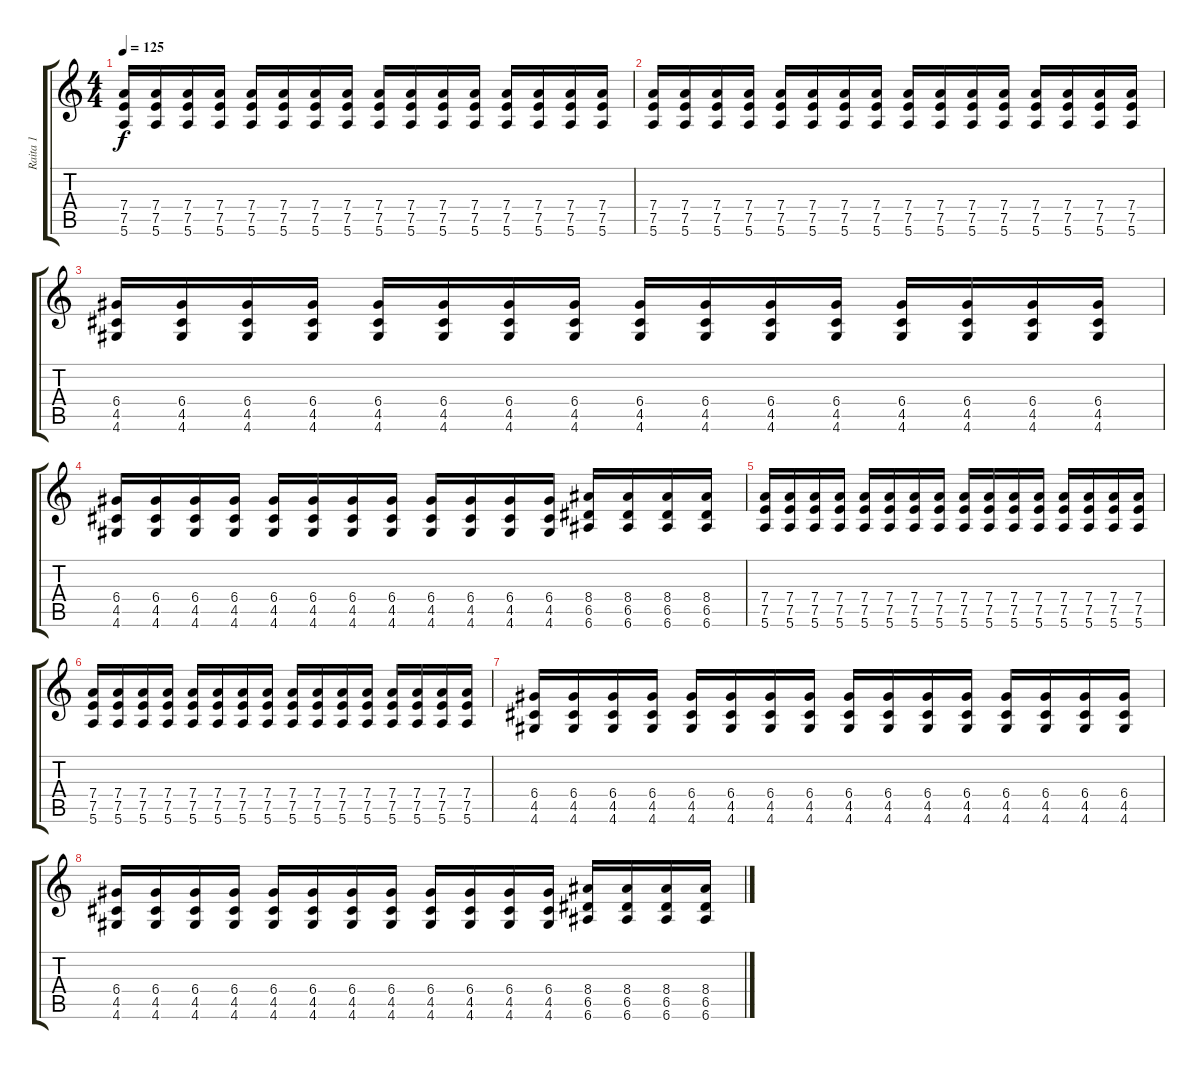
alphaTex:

\track ("Raita 1" "Raita 1") {instrument distortionguitar}
\staff {score tabs}
\tuning (E4 B3 G3 D3 A2 E2) {hide}
\ts (4 4)
\tempo 125
\clef g2
\ks c
(7.4 7.5 5.6).16{dy f} (7.4 7.5 5.6).16 (7.4 7.5 5.6).16 (7.4 7.5 5.6).16 (7.4 7.5 5.6).16 (7.4 7.5 5.6).16 (7.4 7.5 5.6).16 (7.4 7.5 5.6).16 (7.4 7.5 5.6).16 (7.4 7.5 5.6).16 (7.4 7.5 5.6).16 (7.4 7.5 5.6).16 (7.4 7.5 5.6).16 (7.4 7.5 5.6).16 (7.4 7.5 5.6).16 (7.4 7.5 5.6).16 |
(7.4 7.5 5.6).16 (7.4 7.5 5.6).16 (7.4 7.5 5.6).16 (7.4 7.5 5.6).16 (7.4 7.5 5.6).16 (7.4 7.5 5.6).16 (7.4 7.5 5.6).16 (7.4 7.5 5.6).16 (7.4 7.5 5.6).16 (7.4 7.5 5.6).16 (7.4 7.5 5.6).16 (7.4 7.5 5.6).16 (7.4 7.5 5.6).16 (7.4 7.5 5.6).16 (7.4 7.5 5.6).16 (7.4 7.5 5.6).16 |
(6.4 4.5 4.6).16 (6.4 4.5 4.6).16 (6.4 4.5 4.6).16 (6.4 4.5 4.6).16 (6.4 4.5 4.6).16 (6.4 4.5 4.6).16 (6.4 4.5 4.6).16 (6.4 4.5 4.6).16 (6.4 4.5 4.6).16 (6.4 4.5 4.6).16 (6.4 4.5 4.6).16 (6.4 4.5 4.6).16 (6.4 4.5 4.6).16 (6.4 4.5 4.6).16 (6.4 4.5 4.6).16 (6.4 4.5 4.6).16 |
(6.4 4.5 4.6).16 (6.4 4.5 4.6).16 (6.4 4.5 4.6).16 (6.4 4.5 4.6).16 (6.4 4.5 4.6).16 (6.4 4.5 4.6).16 (6.4 4.5 4.6).16 (6.4 4.5 4.6).16 (6.4 4.5 4.6).16 (6.4 4.5 4.6).16 (6.4 4.5 4.6).16 (6.4 4.5 4.6).16 (8.4 6.5 6.6).16 (8.4 6.5 6.6).16 (8.4 6.5 6.6).16 (8.4 6.5 6.6).16 |
(7.4 7.5 5.6).16 (7.4 7.5 5.6).16 (7.4 7.5 5.6).16 (7.4 7.5 5.6).16 (7.4 7.5 5.6).16 (7.4 7.5 5.6).16 (7.4 7.5 5.6).16 (7.4 7.5 5.6).16 (7.4 7.5 5.6).16 (7.4 7.5 5.6).16 (7.4 7.5 5.6).16 (7.4 7.5 5.6).16 (7.4 7.5 5.6).16 (7.4 7.5 5.6).16 (7.4 7.5 5.6).16 (7.4 7.5 5.6).16 |
(7.4 7.5 5.6).16 (7.4 7.5 5.6).16 (7.4 7.5 5.6).16 (7.4 7.5 5.6).16 (7.4 7.5 5.6).16 (7.4 7.5 5.6).16 (7.4 7.5 5.6).16 (7.4 7.5 5.6).16 (7.4 7.5 5.6).16 (7.4 7.5 5.6).16 (7.4 7.5 5.6).16 (7.4 7.5 5.6).16 (7.4 7.5 5.6).16 (7.4 7.5 5.6).16 (7.4 7.5 5.6).16 (7.4 7.5 5.6).16 |
(6.4 4.5 4.6).16 (6.4 4.5 4.6).16 (6.4 4.5 4.6).16 (6.4 4.5 4.6).16 (6.4 4.5 4.6).16 (6.4 4.5 4.6).16 (6.4 4.5 4.6).16 (6.4 4.5 4.6).16 (6.4 4.5 4.6).16 (6.4 4.5 4.6).16 (6.4 4.5 4.6).16 (6.4 4.5 4.6).16 (6.4 4.5 4.6).16 (6.4 4.5 4.6).16 (6.4 4.5 4.6).16 (6.4 4.5 4.6).16 |
(6.4 4.5 4.6).16 (6.4 4.5 4.6).16 (6.4 4.5 4.6).16 (6.4 4.5 4.6).16 (6.4 4.5 4.6).16 (6.4 4.5 4.6).16 (6.4 4.5 4.6).16 (6.4 4.5 4.6).16 (6.4 4.5 4.6).16 (6.4 4.5 4.6).16 (6.4 4.5 4.6).16 (6.4 4.5 4.6).16 (8.4 6.5 6.6).16 (8.4 6.5 6.6).16 (8.4 6.5 6.6).16 (8.4 6.5 6.6).16
